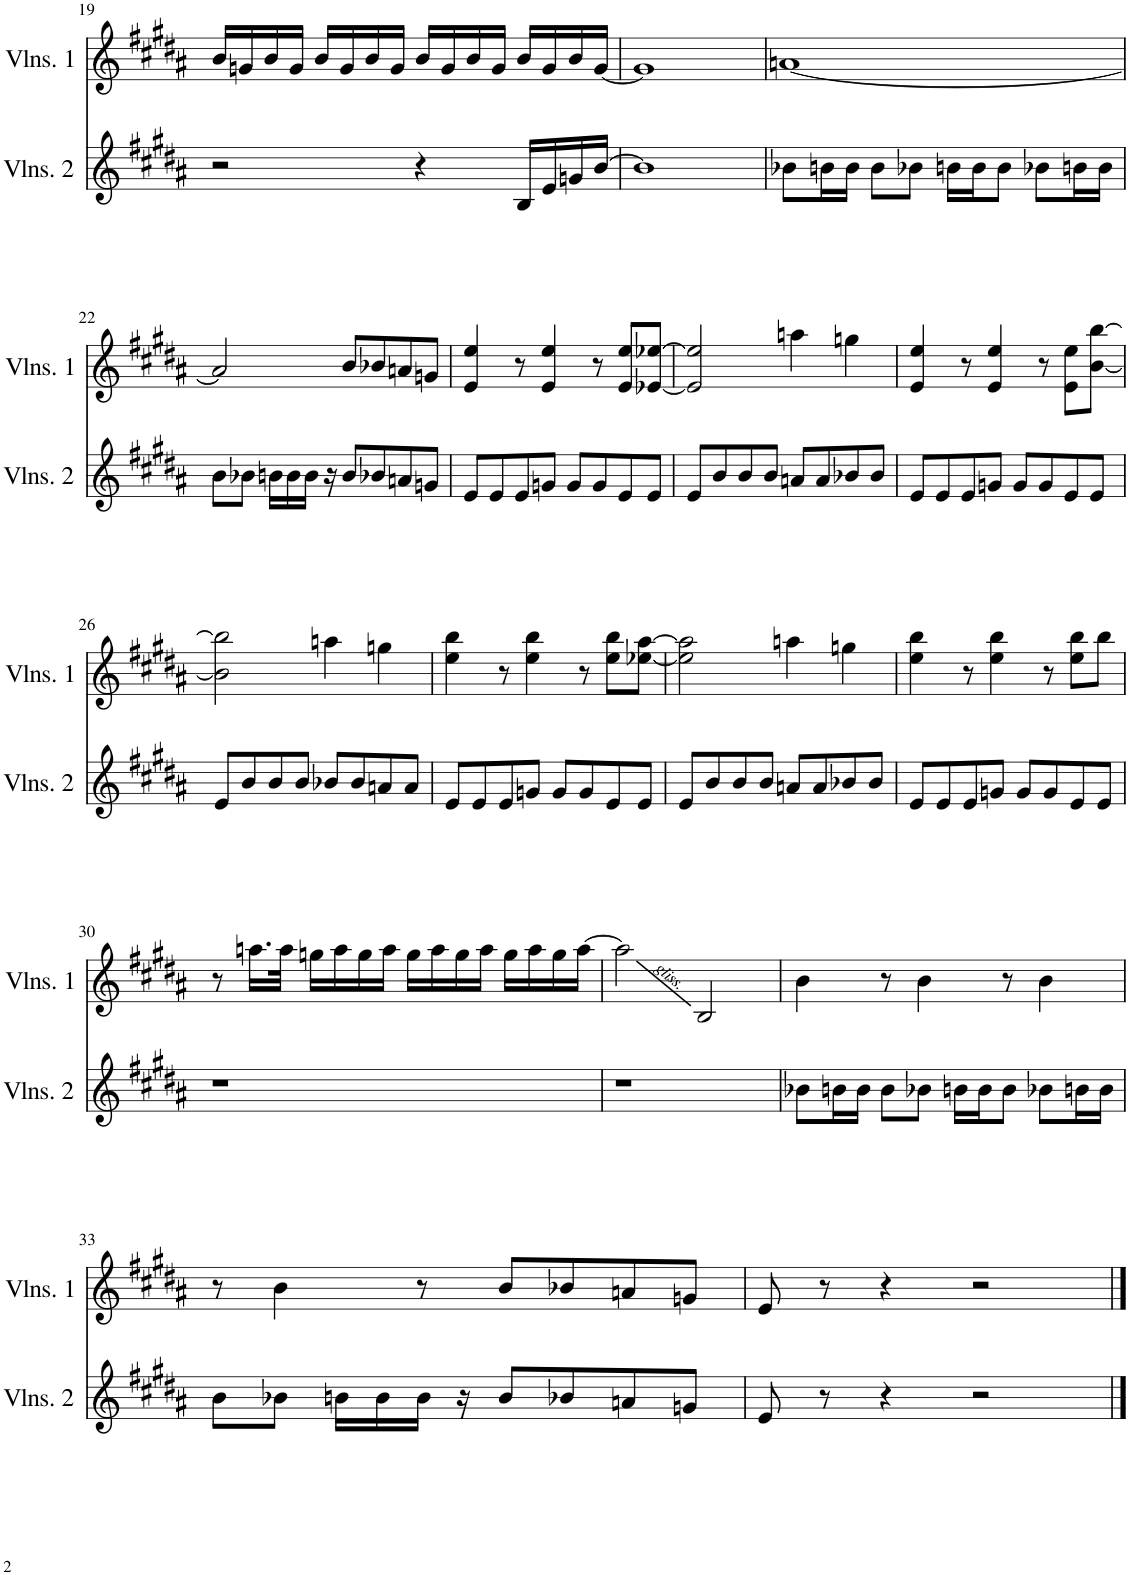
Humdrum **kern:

**kern	**kern
*part2	*part1
*staff2	*staff1
*I"Violins 2	*I"Violins 1
*I'Vlns. 2	*I'Vlns. 1
!!LO:PB:g=z
*clefG2	*clefG2
*k[f#c#g#d#a#]	*k[f#c#g#d#a#]
*M4/4	*M4/4
=19	=19
2r	16b/LL
.	16gn/
.	16b/
.	16g/JJ
.	16b/LL
.	16g/
.	16b/
.	16g/JJ
4r	16b/LL
.	16g/
.	16b/
.	16g/JJ
16B/LL	16b/LL
16e/	16g/
16gn/	16b/
[16b/JJ	[16g/JJ
=20	=20
1b]	1g]
=21	=21
8b-X\L	[1an
16bn\L	.
16b\JJ	.
8b\L	.
8b-X\J	.
16bn\LL	.
16b\J	.
8b\J	.
8b-X\L	.
16bn\L	.
16b\JJ	.
!!LO:LB:g=z
=22	=22
8b\L	2a/]
8b-X\J	.
16bn\LL	.
16b\	.
16b\JJ	.
16r	.
8b/L	8b/L
8b-X/	8b-X/
8an/	8an/
8gn/J	8gn/J
=23	=23
8e/L	4e/ 4ee/
8e/	.
8e/	8r
8gn/J	4e/ 4ee/
8g/L	.
8g/	8r
8e/	8e/ 8ee/L
8e/J	[8e-X/ [8ee-X/J
=24	=24
8e/L	2e-/] 2ee-/]
8b/	.
8b/	.
8b/J	.
8an/L	4aan\
8a/	.
8b-X/	4ggn\
8b-/J	.
=25	=25
8e/L	4e/ 4ee/
8e/	.
8e/	8r
8gn/J	4e/ 4ee/
8g/L	.
8g/	8r
8e/	8e\ 8ee\L
8e/J	[8b\ [8bb\J
!!LO:LB:g=z
=26	=26
8e/L	2b\] 2bb\]
8b/	.
8b/	.
8b/J	.
8b-X/L	4aan\
8b-/	.
8an/	4ggn\
8a/J	.
=27	=27
8e/L	4ee\ 4bb\
8e/	.
8e/	8r
8gn/J	4ee\ 4bb\
8g/L	.
8g/	8r
8e/	8ee\ 8bb\L
8e/J	[8ee-X\ [8aa#\J
=28	=28
8e/L	2ee-\] 2aa#\]
8b/	.
8b/	.
8b/J	.
8an/L	4aan\
8a/	.
8b-X/	4ggn\
8b-/J	.
=29	=29
8e/L	4ee\ 4bb\
8e/	.
8e/	8r
8gn/J	4ee\ 4bb\
8g/L	.
8g/	8r
8e/	8ee\ 8bb\L
8e/J	8bb\J
!!LO:LB:g=z
=30	=30
1r	8r
.	16.aan\LL
.	32aa\JJk
.	16ggn\LL
.	16aa\
.	16gg\
.	16aa\JJ
.	16gg\LL
.	16aa\
.	16gg\
.	16aa\JJ
.	16gg\LL
.	16aa\
.	16gg\
.	[16aa\JJ
=31	=31
1r	2aa\]
.	2B/
=32	=32
8b-X\L	4b\
16bn\L	.
16b\JJ	.
8b\L	8r
8b-X\J	4b\
16bn\LL	.
16b\J	.
8b\J	8r
8b-X\L	4b\
16bn\L	.
16b\JJ	.
!!LO:LB:g=z
=33	=33
8b\L	8r
8b-X\J	4b\
16bn\LL	.
16b\	.
16b\JJ	8r
16r	.
8b/L	8b/L
8b-X/	8b-X/
8an/	8an/
8gn/J	8gn/J
=34	=34
8e/	8e/
8r	8r
4r	4r
2r	2r
==	==
*-	*-
